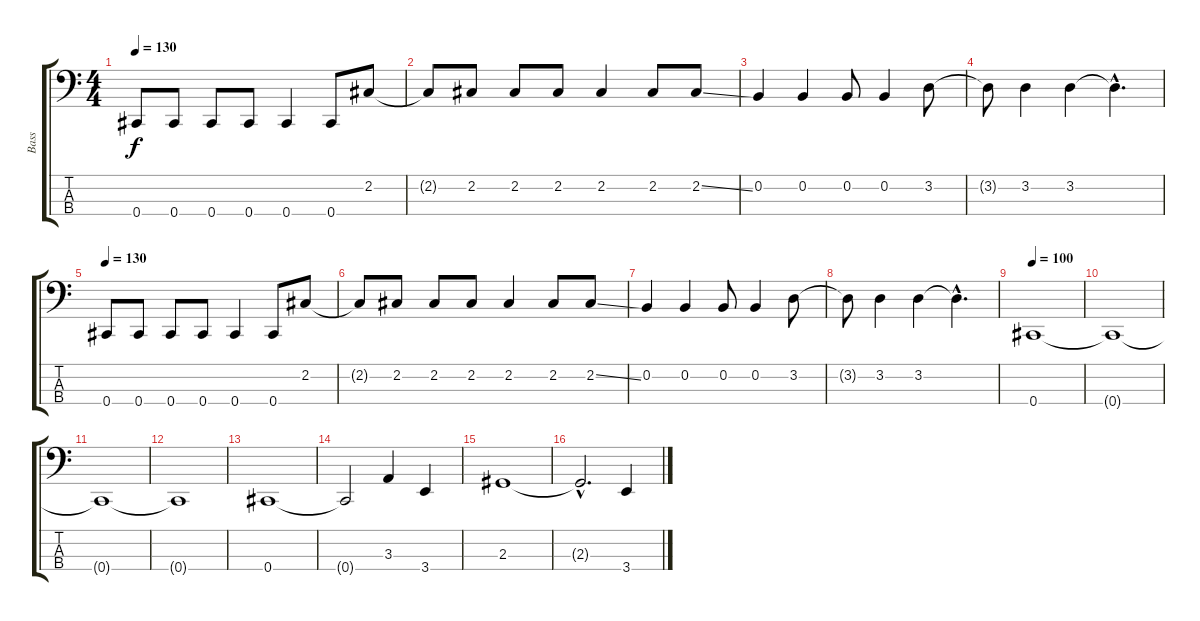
\track ("Bass" "Bass") {instrument electricbasspick}
\staff {score tabs}
\tuning (E2 B1 Gb1 Db1) {hide}
\ts (4 4)
\tempo 140
\tempo 130
\clef f4
\ks c
0.4.8{dy f} 0.4.8 0.4.8 0.4.8 0.4.4 0.4.8 2.2.8 |
2.2{t}.8 2.2.8 2.2.8 2.2.8 2.2.4 2.2.8 2.2{ss}.8 |
0.2.4 0.2.4 0.2.8 0.2.4 3.2.8 |
3.2{t}.8 3.2.4 3.2.4 3.2{hac t}.4{d} |
\tempo 140
\tempo 130
0.4.8 0.4.8 0.4.8 0.4.8 0.4.4 0.4.8 2.2.8 |
2.2{t}.8 2.2.8 2.2.8 2.2.8 2.2.4 2.2.8 2.2{ss}.8 |
0.2.4 0.2.4 0.2.8 0.2.4 3.2.8 |
3.2{t}.8 3.2.4 3.2.4 3.2{hac t}.4{d} |
\tempo 100
0.4.1 |
0.4{t}.1 |
0.4{t}.1 |
0.4{t}.1 |
0.4.1 |
0.4{t}.2 3.3.4 3.4.4 |
2.3.1 |
2.3{hac t}.2{d} 3.4.4
